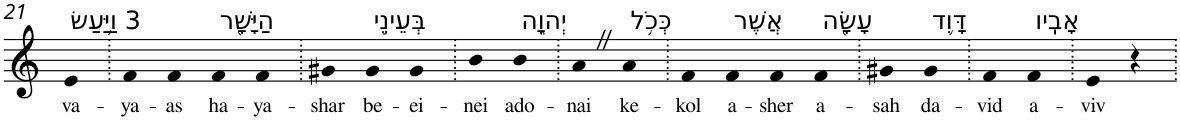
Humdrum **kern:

**kern	**text
*part1	*part1
*staff1	*staff1
*I"Piano	*
*I'Pno	*
!!LO:PB:g=z
*clefG2	*
*k[]	*
=21	=21
!LO:TX:a:t=3 וַיַּ֥עַשׂ	!
!	!LO:LY:b
4e	va-
=22.	=22.
!	!LO:LY:b
4f	-ya-
!	!LO:LY:b
4f	-as
!LO:TX:a:t=הַיָּשָׁ֖ר	!
!	!LO:LY:b
4f	ha-
!	!LO:LY:b
4f	-ya-
=23.	=23.
!	!LO:LY:b
4g#X	-shar
!LO:TX:a:t=בְּעֵינֵ֣י	!
!	!LO:LY:b
4g#	be-
!	!LO:LY:b
4g#	-ei-
=24.	=24.
!	!LO:LY:b
4b	-nei
!LO:TX:a:t=יְהוָ֑ה	!
!	!LO:LY:b
4b	ado-
=25.	=25.
!	!LO:LY:b
4aZ	-nai
!LO:TX:a:t=כְּכֹ֥ל	!
!	!LO:LY:b
4a	ke-
=26.	=26.
!	!LO:LY:b
4f	-kol
!LO:TX:a:t=אֲשֶׁר	!
!	!LO:LY:b
4f	a-
!	!LO:LY:b
4f	-sher
!LO:TX:a:t=עָשָׂ֖ה	!
!	!LO:LY:b
4f	a-
=27.	=27.
!	!LO:LY:b
4g#X	-sah
!LO:TX:a:t=דָּוִ֥ד	!
!	!LO:LY:b
4g#	da-
=28.	=28.
!	!LO:LY:b
4f	-vid
!LO:TX:a:t=אָבִֽיו	!
!	!LO:LY:b
4f	a-
=29.	=29.
!	!LO:LY:b
4e	-viv
4r	.
=.	=.
*-	*-
